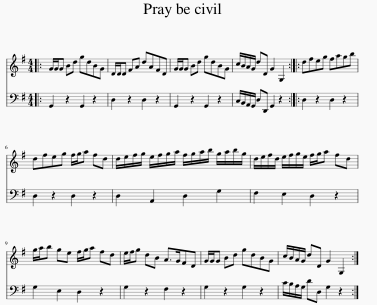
X:1
%%score 1 2
L:1/8
M:4/4
I:linebreak $
K:G
V:1 treble
V:2 bass
V:1
|: G/G/G Bd gdBG | D/D/D FA dAFD | G/G/G Bd gdBG | c/B/A/G/ dD G2 G,2 :: dfeg fagb |$ %5
 dfeg f/g/a fd | d/e/f/g/ e/f/g/a/ f/g/a/b/ g/a/b/g/ | d/e/f/d/ e/f/g/e/ f/g/a fd |$ g/a/b ge f/g/a fd | e/f/g dB A>GFD | %10
 G/G/G Bd gdBG | c/B/A/G/ dD G2 G,2 :| %12
V:2
|: G,,2 z2 G,,2 z2 | D,2 z2 D,2 z2 | G,,2 z2 G,,2 z2 | C,/B,,/A,,/G,,/ D,D,, G,,2 z2 :: D,2 z2 D,2 z2 |$ %5
 D,2 z2 D,2 z2 | D,2 A,,2 D,2 G,2 | F,2 E,2 D,2 z2 |$ G,2 E,2 D,2 z2 | G,2 z2 F,2 z2 | %10
 G,2 z2 G,2 z2 | C/B,/A,/G,/ DD, G,2 z2 :| %12
